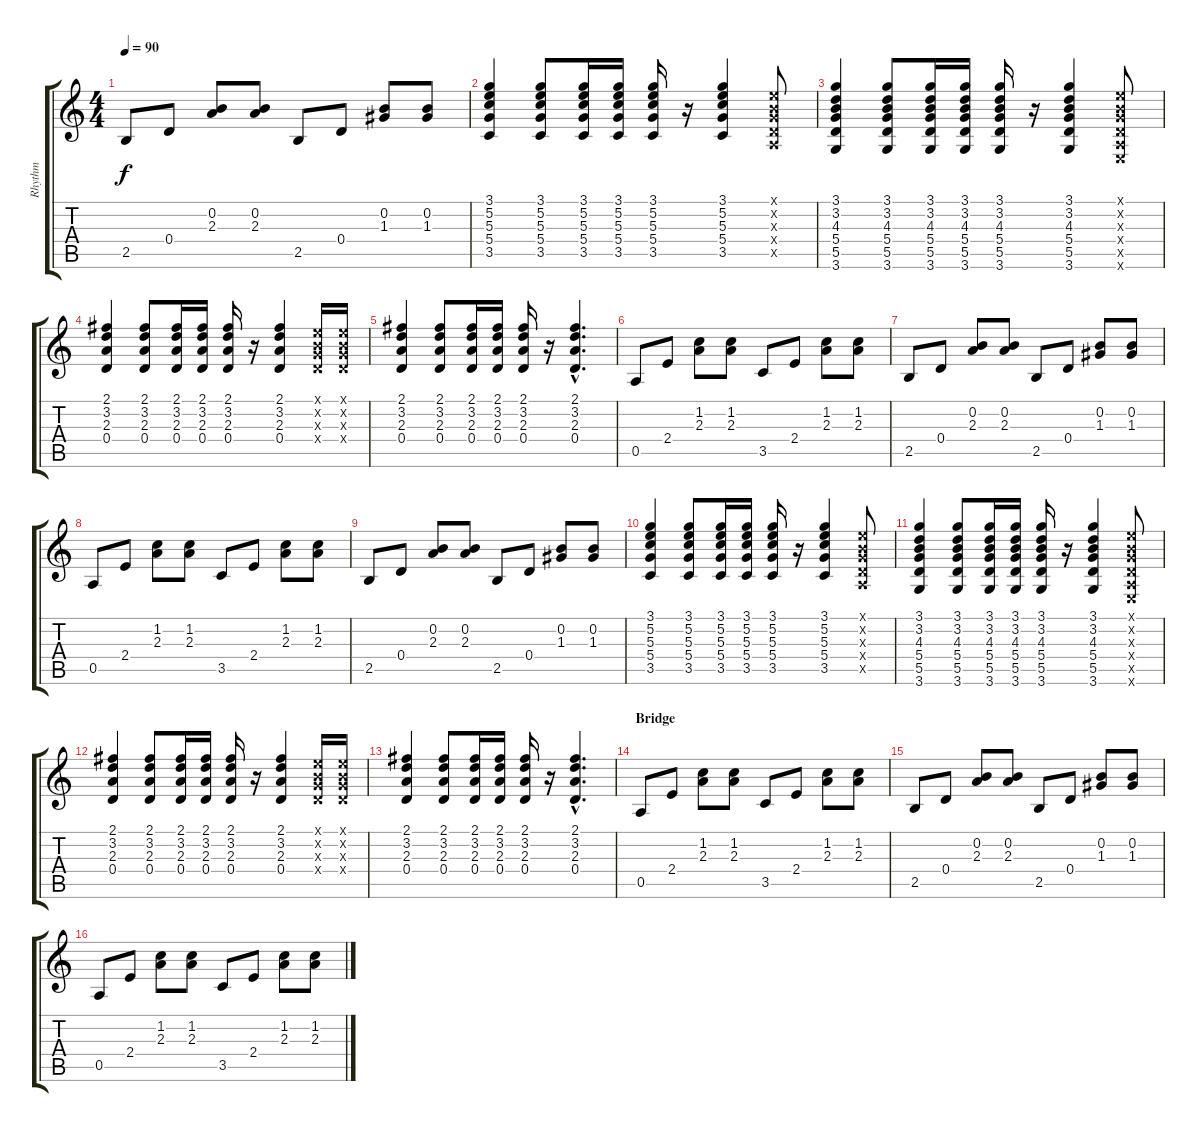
\track ("Rhythm" "Rhythm") {instrument electricguitarclean}
\staff {score tabs}
\tuning (E4 B3 G3 D3 A2 E2) {hide}
\ts (4 4)
\tempo 90
\clef g2
\ks c
2.5.8{dy f} 0.4.8 (0.2 2.3).8 (0.2 2.3).8 2.5.8 0.4.8 (0.2 1.3).8 (0.2 1.3).8 |
(3.1 5.2 5.3 5.4 3.5).4 (3.1 5.2 5.3 5.4 3.5).8 (3.1 5.2 5.3 5.4 3.5).16 (3.1 5.2 5.3 5.4 3.5).16 (3.1 5.2 5.3 5.4 3.5).16 r.16 (3.1 5.2 5.3 5.4 3.5).4 (0.1{x} 0.2{x} 0.3{x} 0.4{x} 0.5{x}).8 |
(3.1 3.2 4.3 5.4 5.5 3.6).4 (3.1 3.2 4.3 5.4 5.5 3.6).8 (3.1 3.2 4.3 5.4 5.5 3.6).16 (3.1 3.2 4.3 5.4 5.5 3.6).16 (3.1 3.2 4.3 5.4 5.5 3.6).16 r.16 (3.1 3.2 4.3 5.4 5.5 3.6).4 (0.1{x} 0.2{x} 0.3{x} 0.4{x} 0.5{x} 0.6{x}).8 |
(2.1 3.2 2.3 0.4).4 (2.1 3.2 2.3 0.4).8 (2.1 3.2 2.3 0.4).16 (2.1 3.2 2.3 0.4).16 (2.1 3.2 2.3 0.4).16 r.16 (2.1 3.2 2.3 0.4).4 (0.1{x} 0.2{x} 0.3{x} 0.4{x}).16 (0.1{x} 0.2{x} 0.3{x} 0.4{x}).16 |
(2.1 3.2 2.3 0.4).4 (2.1 3.2 2.3 0.4).8 (2.1 3.2 2.3 0.4).16 (2.1 3.2 2.3 0.4).16 (2.1 3.2 2.3 0.4).16 r.16 (2.1{hac} 3.2{hac} 2.3{hac} 0.4{hac}).4{d} |
0.5.8 2.4.8 (1.2 2.3).8 (1.2 2.3).8 3.5.8 2.4.8 (1.2 2.3).8 (1.2 2.3).8 |
2.5.8 0.4.8 (0.2 2.3).8 (0.2 2.3).8 2.5.8 0.4.8 (0.2 1.3).8 (0.2 1.3).8 |
0.5.8 2.4.8 (1.2 2.3).8 (1.2 2.3).8 3.5.8 2.4.8 (1.2 2.3).8 (1.2 2.3).8 |
2.5.8 0.4.8 (0.2 2.3).8 (0.2 2.3).8 2.5.8 0.4.8 (0.2 1.3).8 (0.2 1.3).8 |
(3.1 5.2 5.3 5.4 3.5).4 (3.1 5.2 5.3 5.4 3.5).8 (3.1 5.2 5.3 5.4 3.5).16 (3.1 5.2 5.3 5.4 3.5).16 (3.1 5.2 5.3 5.4 3.5).16 r.16 (3.1 5.2 5.3 5.4 3.5).4 (0.1{x} 0.2{x} 0.3{x} 0.4{x} 0.5{x}).8 |
(3.1 3.2 4.3 5.4 5.5 3.6).4 (3.1 3.2 4.3 5.4 5.5 3.6).8 (3.1 3.2 4.3 5.4 5.5 3.6).16 (3.1 3.2 4.3 5.4 5.5 3.6).16 (3.1 3.2 4.3 5.4 5.5 3.6).16 r.16 (3.1 3.2 4.3 5.4 5.5 3.6).4 (0.1{x} 0.2{x} 0.3{x} 0.4{x} 0.5{x} 0.6{x}).8 |
(2.1 3.2 2.3 0.4).4 (2.1 3.2 2.3 0.4).8 (2.1 3.2 2.3 0.4).16 (2.1 3.2 2.3 0.4).16 (2.1 3.2 2.3 0.4).16 r.16 (2.1 3.2 2.3 0.4).4 (0.1{x} 0.2{x} 0.3{x} 0.4{x}).16 (0.1{x} 0.2{x} 0.3{x} 0.4{x}).16 |
(2.1 3.2 2.3 0.4).4 (2.1 3.2 2.3 0.4).8 (2.1 3.2 2.3 0.4).16 (2.1 3.2 2.3 0.4).16 (2.1 3.2 2.3 0.4).16 r.16 (2.1{hac} 3.2{hac} 2.3{hac} 0.4{hac}).4{d} |
\section ("" "Bridge")
0.5.8 2.4.8 (1.2 2.3).8 (1.2 2.3).8 3.5.8 2.4.8 (1.2 2.3).8 (1.2 2.3).8 |
2.5.8 0.4.8 (0.2 2.3).8 (0.2 2.3).8 2.5.8 0.4.8 (0.2 1.3).8 (0.2 1.3).8 |
0.5.8 2.4.8 (1.2 2.3).8 (1.2 2.3).8 3.5.8 2.4.8 (1.2 2.3).8 (1.2 2.3).8
